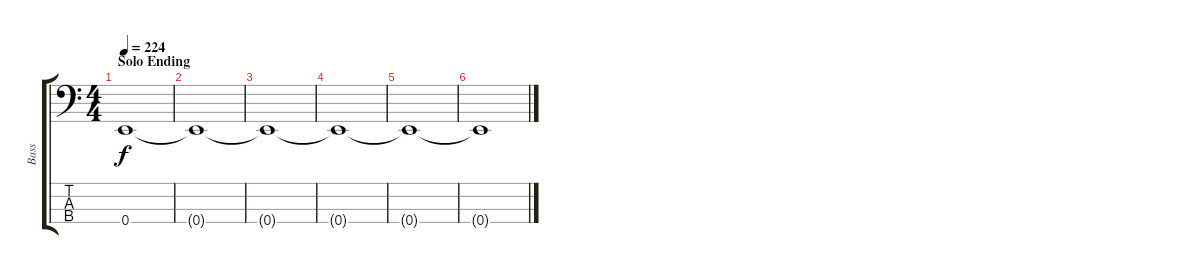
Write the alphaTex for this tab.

\track ("Bass" "Bass") {instrument electricbasspick}
\staff {score tabs}
\tuning (G2 D2 A1 E1) {hide}
\ts (4 4)
\section ("" "Solo Ending")
\tempo 224
\clef f4
\ks c
0.4.1{dy f} |
0.4{t}.1 |
0.4{t}.1 |
0.4{t}.1 |
0.4{t}.1 |
0.4{t}.1
